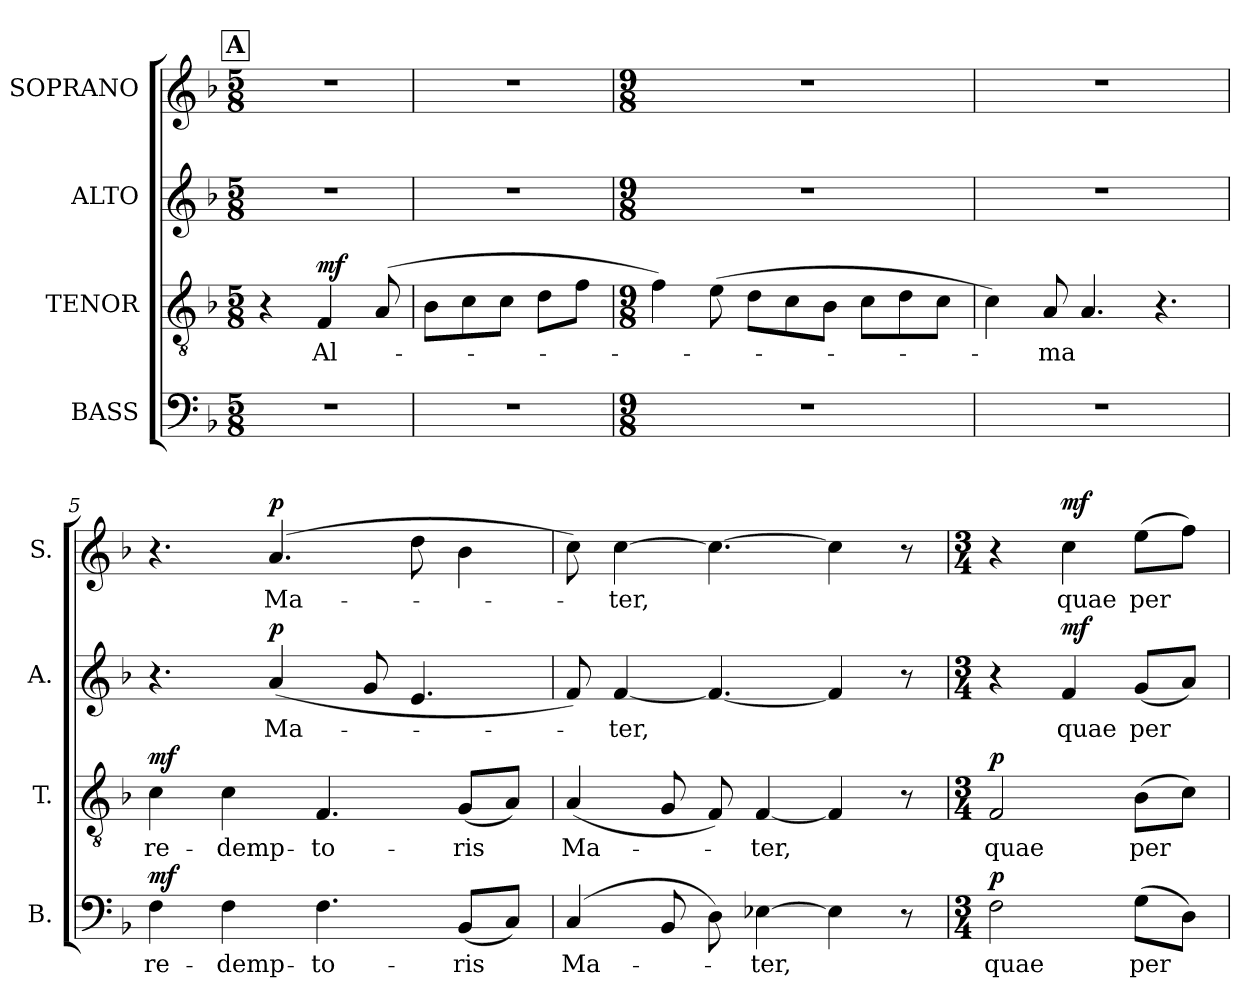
**kern	**text	**dynam	**kern	**text	**dynam	**kern	**text	**dynam	**kern	**text	**dynam
*part4	*part4	*part4	*part3	*part3	*part3	*part2	*part2	*part2	*part1	*part1	*part1
*staff4	*staff4	*staff4	*staff3	*staff3	*staff3	*staff2	*staff2	*staff2	*staff1	*staff1	*staff1
*I"BASS	*	*	*I"TENOR	*	*	*I"ALTO	*	*	*I"SOPRANO	*	*
*I'B.	*	*	*I'T.	*	*	*I'A.	*	*	*I'S.	*	*
!!LO:PB:g=z
*clefF4	*	*	*clefGv2	*	*	*clefG2	*	*	*clefG2	*	*
*	*	*	*ITrd7c12	*	*	*	*	*	*	*	*
*k[b-]	*	*	*k[b-]	*	*	*k[b-]	*	*	*k[b-]	*	*
*F:	*	*	*F:	*	*	*F:	*	*	*F:	*	*
*M5/8	*	*	*M5/8	*	*	*M5/8	*	*	*M5/8	*	*
*MM50	*	*	*MM50	*	*	*MM50	*	*	*MM50	*	*
!!LO:REH:place=s1:B:color=#000000:enc=box:fs=17.1407:t=A
=1	=1	=1	=1	=1	=1	=1	=1	=1	=1	=1	=1
!LO:N:vis=1	!	!	!	!	!	!LO:N:vis=1	!	!	!LO:N:vis=1	!	!
8%5r	.	.	4r	.	.	8%5r	.	.	8%5r	.	.
!	!	!	!	!LO:LY:b:color=#000000	!	!	!	!	!	!	!
.	.	.	4FFi/	Al-	mf	.	.	.	.	.	.
.	.	.	(8AAi/	.	.	.	.	.	.	.	.
=2	=2	=2	=2	=2	=2	=2	=2	=2	=2	=2	=2
!LO:N:vis=1	!	!	!	!	!	!LO:N:vis=1	!	!	!LO:N:vis=1	!	!
8%5r	.	.	8BB-i\L	.	.	8%5r	.	.	8%5r	.	.
.	.	.	8Ci\	.	.	.	.	.	.	.	.
.	.	.	8Ci\J	.	.	.	.	.	.	.	.
.	.	.	8Di\L	.	.	.	.	.	.	.	.
.	.	.	8Fi\J	.	.	.	.	.	.	.	.
=3	=3	=3	=3	=3	=3	=3	=3	=3	=3	=3	=3
*M9/8	*	*	*M9/8	*	*	*M9/8	*	*	*M9/8	*	*
!LO:N:vis=1	!	!	!	!	!	!LO:N:vis=1	!	!	!LO:N:vis=1	!	!
8%9r	.	.	4Fi\)	.	.	8%9r	.	.	8%9r	.	.
.	.	.	(8Ei\	.	.	.	.	.	.	.	.
.	.	.	8Di\L	.	.	.	.	.	.	.	.
.	.	.	8Ci\	.	.	.	.	.	.	.	.
.	.	.	8BB-i\J	.	.	.	.	.	.	.	.
.	.	.	8Ci\L	.	.	.	.	.	.	.	.
.	.	.	8Di\	.	.	.	.	.	.	.	.
.	.	.	8Ci\J	.	.	.	.	.	.	.	.
=4	=4	=4	=4	=4	=4	=4	=4	=4	=4	=4	=4
!LO:N:vis=1	!	!	!	!	!	!LO:N:vis=1	!	!	!LO:N:vis=1	!	!
8%9r	.	.	4Ci\)	.	.	8%9r	.	.	8%9r	.	.
!	!	!	!	!LO:LY:b:color=#000000	!	!	!	!	!	!	!
.	.	.	8AAi/	-ma	.	.	.	.	.	.	.
.	.	.	4.AAi/	.	.	.	.	.	.	.	.
.	.	.	4.r	.	.	.	.	.	.	.	.
=5	=5	=5	=5	=5	=5	=5	=5	=5	=5	=5	=5
!	!LO:LY:b:color=#000000	!	!	!	!	!	!	!	!	!	!
!	!	!	!	!LO:LY:b:color=#000000	!	!	!	!	!	!	!
4Fi\	re-	mf	4Ci\	re-	mf	4.r	.	.	4.r	.	.
!	!LO:LY:b:color=#000000	!	!	!	!	!	!	!	!	!	!
!	!	!	!	!LO:LY:b:color=#000000	!	!	!	!	!	!	!
4Fi\	-demp-	.	4Ci\	-demp-	.	.	.	.	.	.	.
!	!	!	!	!	!	!	!LO:LY:b:color=#000000	!	!	!	!
!	!	!	!	!	!	!	!	!	!	!LO:LY:b:color=#000000	!
.	.	.	.	.	.	(4ai/	Ma-	p	(4.ai/	Ma-	p
!	!LO:LY:b:color=#000000	!	!	!	!	!	!	!	!	!	!
!	!	!	!	!LO:LY:b:color=#000000	!	!	!	!	!	!	!
4.Fi\	-to-	.	4.FFi/	-to-	.	.	.	.	.	.	.
.	.	.	.	.	.	8gi/	.	.	.	.	.
.	.	.	.	.	.	4.ei/	.	.	8ddi\	.	.
!	!LO:LY:b:color=#000000	!	!	!	!	!	!	!	!	!	!
!	!	!	!	!LO:LY:b:color=#000000	!	!	!	!	!	!	!
(8BB-i/L	-ris	.	(8GGi/L	-ris	.	.	.	.	4b-i\	.	.
8Ci/J)	.	.	8AAi/J)	.	.	.	.	.	.	.	.
!!LO:LB:g=z
=6	=6	=6	=6	=6	=6	=6	=6	=6	=6	=6	=6
!	!LO:LY:b:color=#000000	!	!	!	!	!	!	!	!	!	!
!	!	!	!	!LO:LY:b:color=#000000	!	!	!	!	!	!	!
(4Ci/	Ma-	.	(4AAi/	Ma-	.	8fi/)	.	.	8cci\)	.	.
!	!	!	!	!	!	!	!LO:LY:b:color=#000000	!	!	!	!
!	!	!	!	!	!	!	!	!	!	!LO:LY:b:color=#000000	!
.	.	.	.	.	.	[<4fi/	-ter,	.	[>4cci\	-ter,	.
8BB-i/	.	.	8GGi/	.	.	.	.	.	.	.	.
8Di\)	.	.	8FFi/)	.	.	4.fi/_<	.	.	4.cci\_>	.	.
!	!LO:LY:b:color=#000000	!	!	!	!	!	!	!	!	!	!
!	!	!	!	!LO:LY:b:color=#000000	!	!	!	!	!	!	!
[>4E-Xi\	-ter,	.	[<4FFi/	-ter,	.	.	.	.	.	.	.
4E-i\]	.	.	4FFi/]	.	.	4fi/]	.	.	4cci\]	.	.
8r	.	.	8r	.	.	8r	.	.	8r	.	.
=7	=7	=7	=7	=7	=7	=7	=7	=7	=7	=7	=7
*M3/4	*	*	*M3/4	*	*	*M3/4	*	*	*M3/4	*	*
!	!LO:LY:b:color=#000000	!	!	!	!	!	!	!	!	!	!
!	!	!	!	!LO:LY:b:color=#000000	!	!	!	!	!	!	!
2Fi\	quae	p	2FFi/	quae	p	4r	.	.	4r	.	.
!	!	!	!	!	!	!	!LO:LY:b:color=#000000	!	!	!	!
!	!	!	!	!	!	!	!	!	!	!LO:LY:b:color=#000000	!
.	.	.	.	.	.	4fi/	quae	mf	4cci\	quae	mf
!	!LO:LY:b:color=#000000	!	!	!	!	!	!	!	!	!	!
!	!	!	!	!LO:LY:b:color=#000000	!	!	!	!	!	!	!
!	!	!	!	!	!	!	!LO:LY:b:color=#000000	!	!	!	!
!	!	!	!	!	!	!	!	!	!	!LO:LY:b:color=#000000	!
(8Gi\L	per	.	(8BB-i\L	per	.	(8gi/L	per	.	(8eei\L	per	.
8Di\J)	.	.	8Ci\J)	.	.	8ai/J)	.	.	8ffi\J)	.	.
=	=	=	=	=	=	=	=	=	=	=	=
*-	*-	*-	*-	*-	*-	*-	*-	*-	*-	*-	*-
